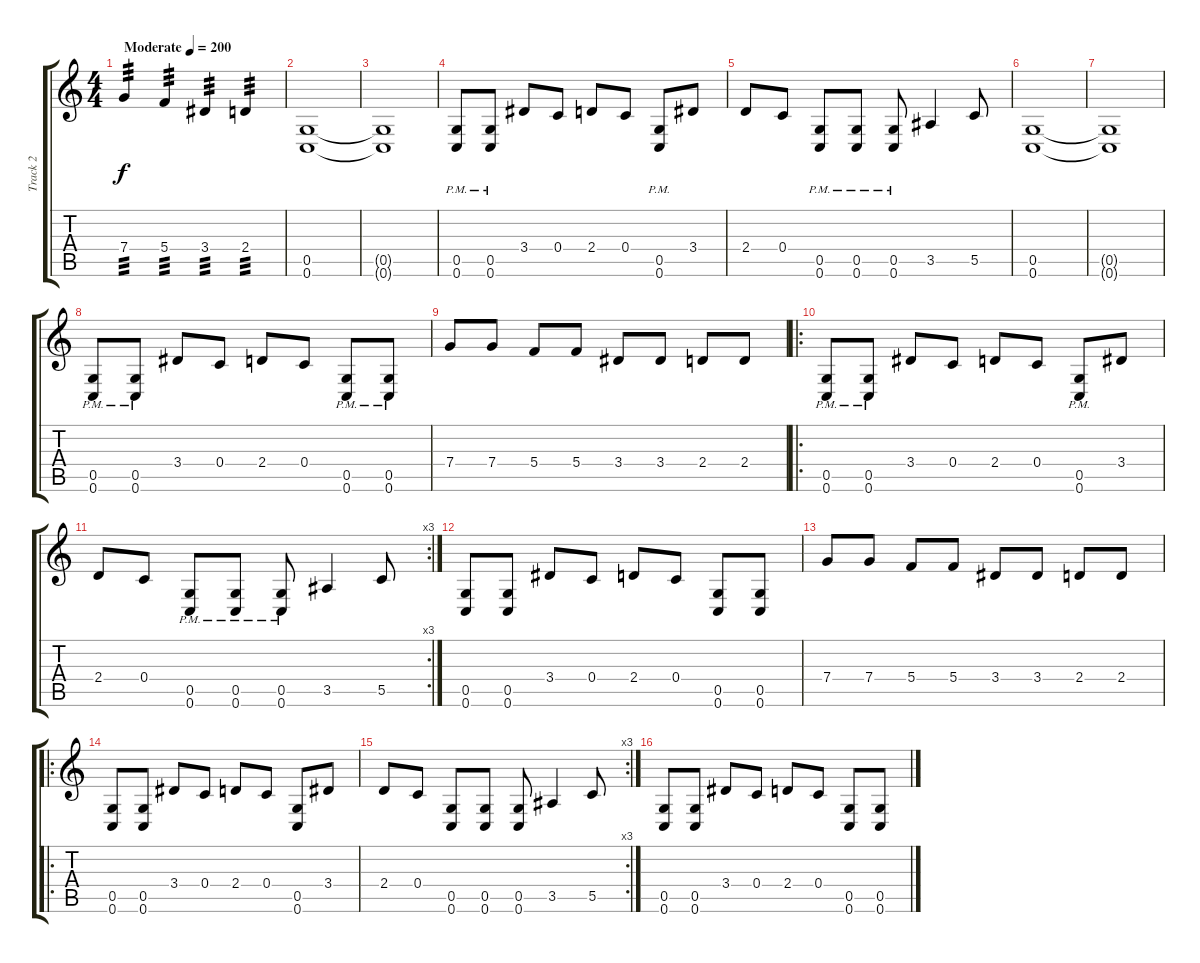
\track ("Track 2" "Track 2") {instrument distortionguitar}
\staff {score tabs}
\tuning (D4 A3 F3 C3 G2 C2) {hide}
\ts (4 4)
\tempo (200 "Moderate")
\clef g2
\ks c
7.4.4{tp 3 dy f instrument distortionguitar} 5.4.4{tp 3} 3.4.4{tp 3} 2.4.4{tp 3} |
(0.5 0.6).1 |
(0.5{t} 0.6{t}).1 |
(0.5{pm} 0.6{pm}).8 (0.5{pm} 0.6{pm}).8 3.4.8 0.4.8 2.4.8 0.4.8 (0.5{pm} 0.6{pm}).8 3.4.8 |
2.4.8 0.4.8 (0.5{pm} 0.6{pm}).8 (0.5{pm} 0.6{pm}).8 (0.5{pm} 0.6{pm}).8 3.5.4 5.5.8 |
(0.5 0.6).1 |
(0.5{t} 0.6{t}).1 |
(0.5{pm} 0.6{pm}).8 (0.5{pm} 0.6{pm}).8 3.4.8 0.4.8 2.4.8 0.4.8 (0.5{pm} 0.6{pm}).8 (0.5{pm} 0.6{pm}).8 |
7.4.8 7.4.8 5.4.8 5.4.8 3.4.8 3.4.8 2.4.8 2.4.8 |
\ro
(0.5{pm} 0.6{pm}).8 (0.5{pm} 0.6{pm}).8 3.4.8 0.4.8 2.4.8 0.4.8 (0.5{pm} 0.6{pm}).8 3.4.8 |
\rc 3
2.4.8 0.4.8 (0.5{pm} 0.6{pm}).8 (0.5{pm} 0.6{pm}).8 (0.5{pm} 0.6{pm}).8 3.5.4 5.5.8 |
(0.5 0.6).8 (0.5 0.6).8 3.4.8 0.4.8 2.4.8 0.4.8 (0.5 0.6).8 (0.5 0.6).8 |
7.4.8 7.4.8 5.4.8 5.4.8 3.4.8 3.4.8 2.4.8 2.4.8 |
\ro
(0.5 0.6).8 (0.5 0.6).8 3.4.8 0.4.8 2.4.8 0.4.8 (0.5 0.6).8 3.4.8 |
\rc 3
2.4.8 0.4.8 (0.5 0.6).8 (0.5 0.6).8 (0.5 0.6).8 3.5.4 5.5.8 |
(0.5 0.6).8 (0.5 0.6).8 3.4.8 0.4.8 2.4.8 0.4.8 (0.5 0.6).8 (0.5 0.6).8
